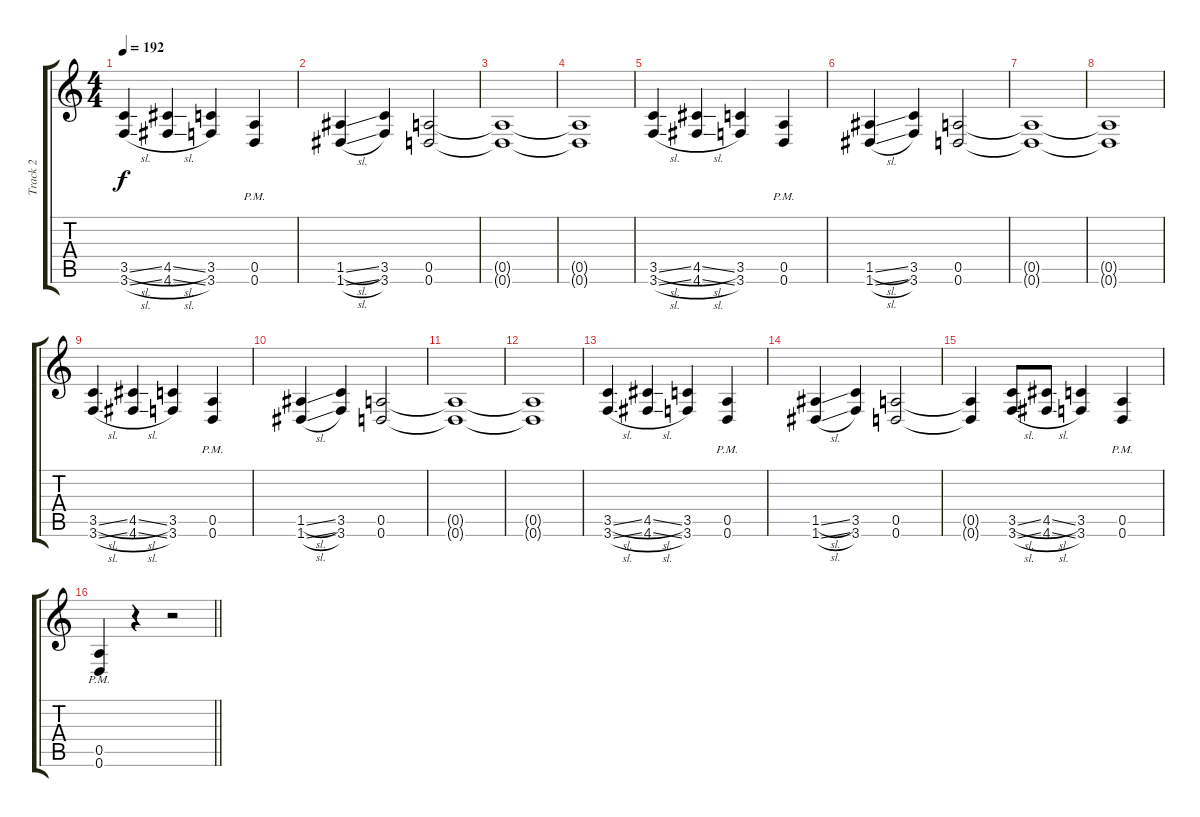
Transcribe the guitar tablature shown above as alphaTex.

\track ("Track 2" "Track 2") {instrument distortionguitar}
\staff {score tabs}
\tuning (E4 B3 G3 D3 A2 D2) {hide}
\ts (4 4)
\tempo 192
\clef g2
\ks c
(3.5{sl} 3.6{sl}).4{dy f} (4.5{sl} 4.6{sl}).4 (3.5 3.6).4 (0.5{pm} 0.6{pm}).4 |
(1.5{sl} 1.6{sl}).4 (3.5 3.6).4 (0.5 0.6).2 |
(0.5{t} 0.6{t}).1 |
(0.5{t} 0.6{t}).1 |
(3.5{sl} 3.6{sl}).4 (4.5{sl} 4.6{sl}).4 (3.5 3.6).4 (0.5{pm} 0.6{pm}).4 |
(1.5{sl} 1.6{sl}).4 (3.5 3.6).4 (0.5 0.6).2 |
(0.5{t} 0.6{t}).1 |
(0.5{t} 0.6{t}).1 |
(3.5{sl} 3.6{sl}).4 (4.5{sl} 4.6{sl}).4 (3.5 3.6).4 (0.5{pm} 0.6{pm}).4 |
(1.5{sl} 1.6{sl}).4 (3.5 3.6).4 (0.5 0.6).2 |
(0.5{t} 0.6{t}).1 |
(0.5{t} 0.6{t}).1 |
(3.5{sl} 3.6{sl}).4 (4.5{sl} 4.6{sl}).4 (3.5 3.6).4 (0.5{pm} 0.6{pm}).4 |
(1.5{sl} 1.6{sl}).4 (3.5 3.6).4 (0.5 0.6).2 |
(0.5{t} 0.6{t}).4 (3.5{sl} 3.6{sl}).8 (4.5{sl} 4.6{sl}).8 (3.5 3.6).4 (0.5{pm} 0.6{pm}).4 |
\barLineRight lightlight
(0.5{pm} 0.6{pm}).4 r.4 r.2
